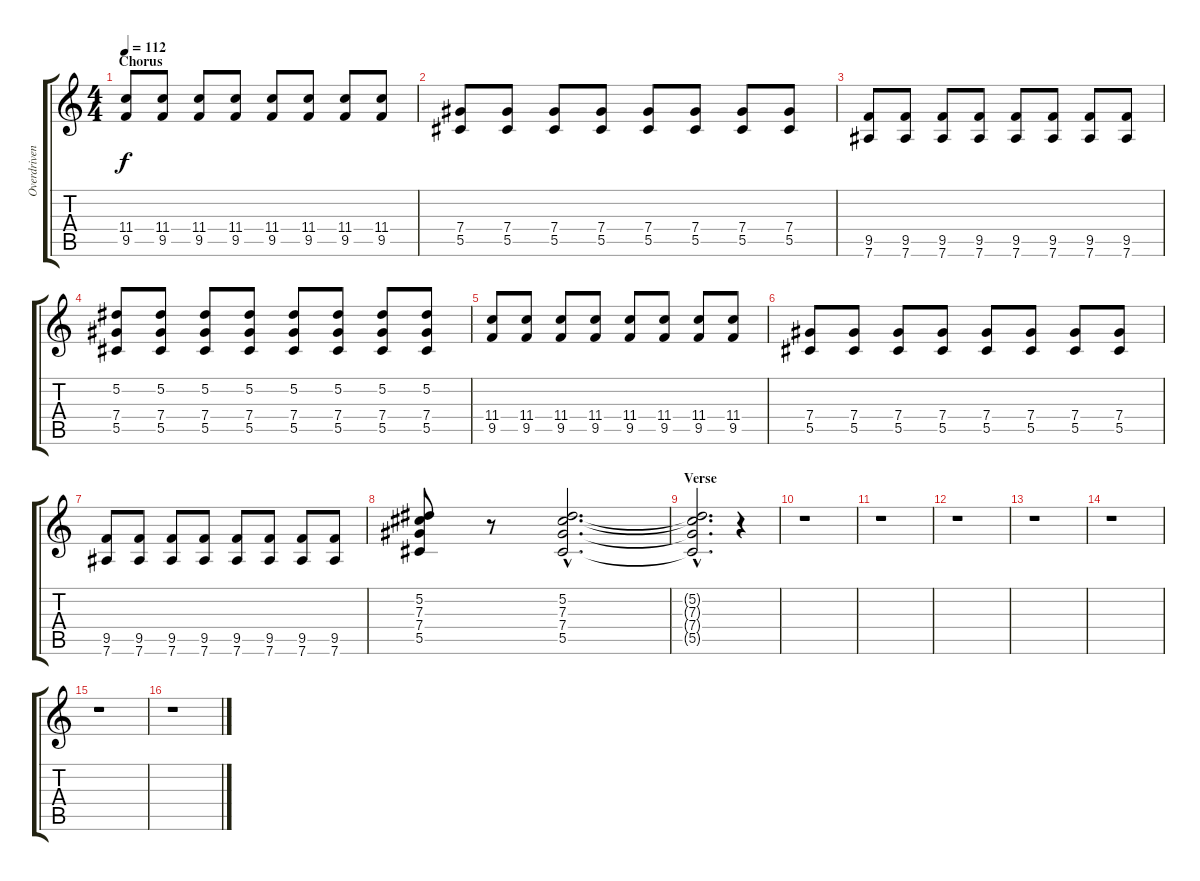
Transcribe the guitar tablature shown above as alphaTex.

\track ("Overdriven Guitar 1" "Overdriven") {instrument overdrivenguitar}
\staff {score tabs}
\tuning (Eb4 Bb3 Gb3 Db3 Ab2 Eb2) {hide}
\ts (4 4)
\section ("" "Chorus")
\tempo 112
\clef g2
\ks c
(11.4 9.5).8{dy f} (11.4 9.5).8 (11.4 9.5).8 (11.4 9.5).8 (11.4 9.5).8 (11.4 9.5).8 (11.4 9.5).8 (11.4 9.5).8 |
(7.4 5.5).8 (7.4 5.5).8 (7.4 5.5).8 (7.4 5.5).8 (7.4 5.5).8 (7.4 5.5).8 (7.4 5.5).8 (7.4 5.5).8 |
(9.5 7.6).8 (9.5 7.6).8 (9.5 7.6).8 (9.5 7.6).8 (9.5 7.6).8 (9.5 7.6).8 (9.5 7.6).8 (9.5 7.6).8 |
(5.2 7.4 5.5).8 (5.2 7.4 5.5).8 (5.2 7.4 5.5).8 (5.2 7.4 5.5).8 (5.2 7.4 5.5).8 (5.2 7.4 5.5).8 (5.2 7.4 5.5).8 (5.2 7.4 5.5).8 |
(11.4 9.5).8 (11.4 9.5).8 (11.4 9.5).8 (11.4 9.5).8 (11.4 9.5).8 (11.4 9.5).8 (11.4 9.5).8 (11.4 9.5).8 |
(7.4 5.5).8 (7.4 5.5).8 (7.4 5.5).8 (7.4 5.5).8 (7.4 5.5).8 (7.4 5.5).8 (7.4 5.5).8 (7.4 5.5).8 |
(9.5 7.6).8 (9.5 7.6).8 (9.5 7.6).8 (9.5 7.6).8 (9.5 7.6).8 (9.5 7.6).8 (9.5 7.6).8 (9.5 7.6).8 |
(5.2 7.3 7.4 5.5).8 r.8 (5.2{hac} 7.3{hac} 7.4{hac} 5.5{hac}).2{d} |
\section ("" "Verse")
(5.2{hac t} 7.3{hac t} 7.4{hac t} 5.5{hac t}).2{d} r.4 |
r.1 |
r.1 |
r.1 |
r.1 |
r.1 |
r.1 |
r.1
